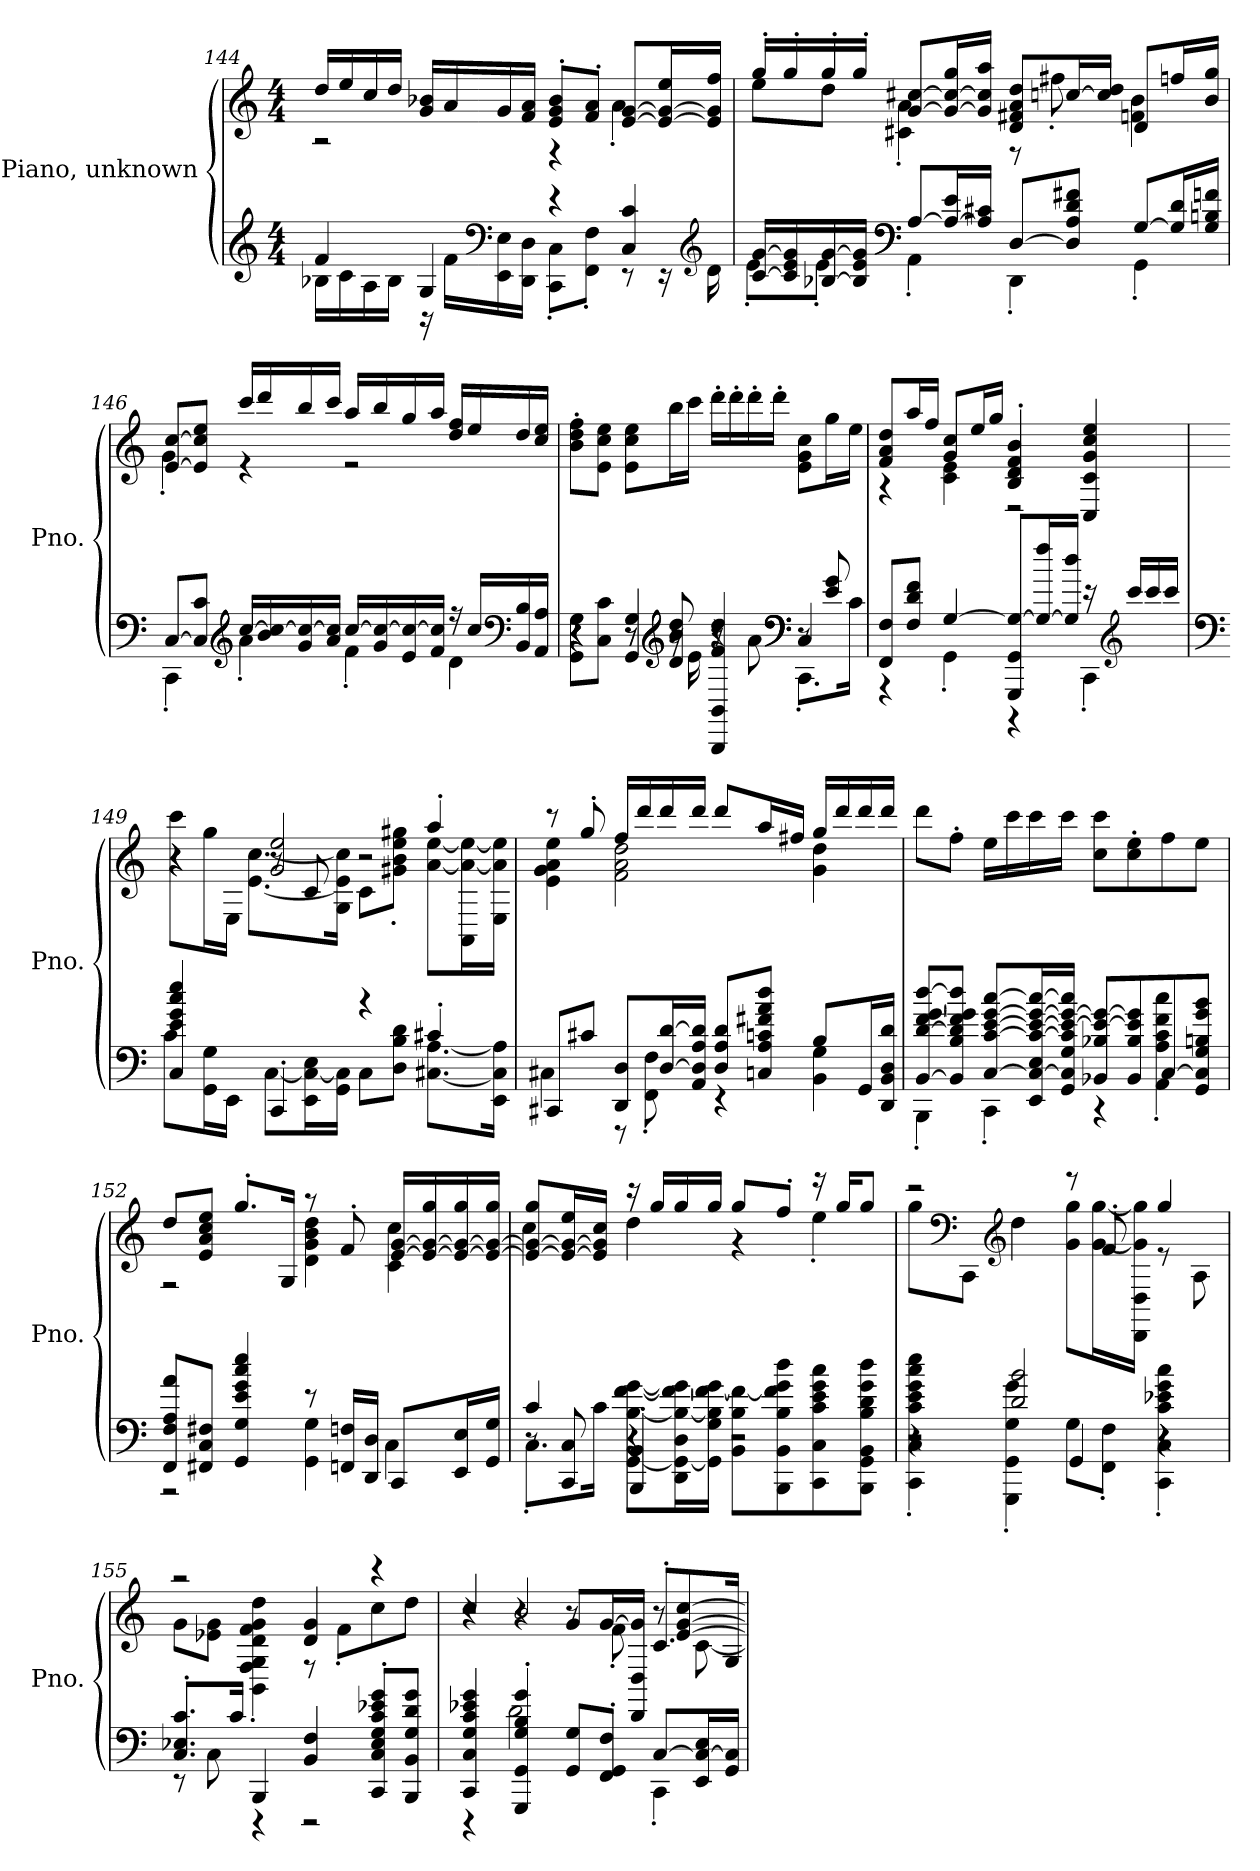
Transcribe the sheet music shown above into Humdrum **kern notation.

**kern	**kern
*part1	*part1
*staff2	*staff1
*I"Piano, unknown	*
*I'Pno.	*
!!LO:LB:g=z
*clefG2	*clefG2
*k[]	*k[]
*M4/4	*M4/4
=144	=144
*^	*^
4f/	16B-X\LL	16dd/LL	2r
.	16c\	16ee/	.
.	16A\	16cc/	.
.	16B-\JJ	16dd/JJ	.
4G/	16r	16g/ 16b-X/LL	.
.	16f\LL	16a/	.
*clefF4	*	*	*
.	16EE\ 16E\	16g/	.
.	16DD\ 16D\JJ	16f/ 16a/JJ	.
4r	8CC\' 8C\'L	8e/' 8g/' 8b-/'L	4r
.	8FF\' 8F\'J	8f/' 8a/'J	.
4C/ 4c/	8r	[8e/ [8g/L	4a'\
.	16r	16e/_ 16g/_ 16ee/L	.
*clefG2	*	*	*
.	16d\	16e/] 16g/] 16ff/JJ	.
!!LO:LB:g=z	!!
=145	=145	=145	=145
[16c/ [16g/LL	8e'\L	16gg'/LL	8ee\L
16c/] 16e/ 16g/]	.	16gg'/	.
[16B-X/ [16g/	8e'\J	16gg'/	8dd\J
16B-/] 16e/ 16g/]JJ	.	16gg'/JJ	.
*clefF4	*	*	*
[8A/L	4AA'\	[8g/ [8cc#X/L	4c#X\' 4a\'
16A/_ 16e/L	.	16g/_ 16cc#/_ 16gg/L	.
16A/] 16c#X/JJ	.	16g/] 16cc#/] 16aa/JJ	.
[8D/L	4DD'\	8d/ 8f#X/ 8a/ 8dd/L	8r
8D/] 8A/ 8d/ 8f#X/J	.	[16ccn/L	8ff#X'\
.	.	16cc/] 16dd/JJ	.
[8G/L	4GG'\	8d/L	4fn\ 4b\
16G/] 16d/L	.	16ffn/L	.
16G/ 16Bn/ 16fn/JJ	.	16b/ 16gg/JJ	.
!!LO:LB:g=z	!!
=146	=146	=146	=146
[8C/L	4CC'\	[8e/ [8cc/L	4g'\
8C/] 8c/J	.	8e/] 8cc/] 8ee/J	.
*clefG2	*	*	*
[16cc/LL	4a'\	16ccc/LL	4r
16b/ 16cc/_	.	16ddd/	.
16g/ 16cc/_	.	16bb/	.
16a/ 16cc/]JJ	.	16ccc/JJ	.
[16cc/LL	4f'\	16aa/LL	2r
16g/ 16cc/_	.	16bb/	.
16e/ 16cc/_	.	16gg/	.
16f/ 16cc/]JJ	.	16aa/JJ	.
16r	4d\	16dd/ 16ff/LL	.
16cc/LL	.	16ee/	.
*clefF4	*	*	*
16BB/ 16B/	.	16dd/	.
16AA/ 16A/JJ	.	16cc/ 16ee/JJ	.
*	*	*v	*v
=147	=147	=147
*	*^	*
4r	8GG\ 8G\L	4r	8b\' 8dd\' 8ff\'L
.	8C\ 8c\J	.	8e\ 8cc\ 8ee\J
8r	8r	4GG/ 4G/	8e\ 8cc\ 8ee\L
*clefG2	*	*	*
8d/ 8b/ 8dd/	16r	.	16bb\L
.	16e\	.	16ccc\JJ
4r	8r	4BBB/ 4BB/ 4f/ 4dd/	16ddd'\LL
.	.	.	16ddd'\
.	8a\	.	16ddd'\
.	.	.	16ddd'\JJ
*clefF4	*	*	*
8r	8.CC'\L	4C/	8e\ 8g\ 8cc\L
8e/ 8g/	.	.	16gg\L
.	16c\Jk	.	16ee\JJ
*	*v	*v	*
!!LO:LB:g=z
=148	=148	=148
*	*	*^
8FF/ 8F/L	4r	8f/ 8a/ 8dd/L	4r
8F/ 8d/ 8f/J	.	16aa/L	.
.	.	16ff/JJ	.
[4G/	4GG'\	8g/ 8cc/L	4c\ 4e\
.	.	16ee/L	.
.	.	16gg/JJ	.
8GGG/ 8GG/ 8G/_L	4r	4B/' 4d/' 4f/' 4b/'	2r
16G/_ 16ff/L	.	.	.
16G/] 16dd/JJ	.	.	.
16r	4CC'\	4C/ 4c/ 4g/ 4cc/ 4ee/	.
*clefG2	*	*	*
16ccc/LL	.	.	.
16ccc/	.	.	.
16ccc/JJ	.	.	.
*	*	*v	*v
=149	=149	=149
*clefF4	*	*
*	*	*^
*	*	*	*^
4C/ 4e/ 4g/ 4cc/ 4ee/	8c\L	4r	8ccc\L	4r
.	16GG\ 16G\L	.	16gg\L	.
.	16EE\JJ	.	16E\JJ	.
4CC'/	[8C\L	2g/ 2ee/	[8.e\ [8.cc\L	8r
.	16EE\ 16C\_ 16E\L	.	.	8c/
.	16GG\ 16C\]JJ	.	16G\ 16e\] 16cc\]Jk	.
4r	8C\L	.	8c\L	2r
.	8D\ 8B\ 8d\J	.	8g#X\' 8b\' 8ee\' 8gg#X\'J	.
4c#X'/	[8.C#X\ [8.A\L	4aa'/	[8a\ [8ee\L	.
.	.	.	16AA\ 16a\_ 16ee\_L	.
.	16EE\ 16C#\] 16A\]Jk	.	16E\ 16a\] 16ee\]JJ	.
*	*	*	*v	*v
!!LO:LB:g=z
=150	=150	=150	=150
8CC#X/L	4C#X\	8r	4e\ 4g\ 4a\ 4ee\
8c#X/J	.	8gg'/	.
8DD/ 8D/L	8r	16ff/LL	2f\ 2a\ 2dd\
.	.	16ddd/	.
[16D/ [16d/L	8FF\' 8F\'	16ddd/	.
16AA/ 16D/] 16A/ 16d/]JJ	.	16ddd/JJ	.
8D/ 8A/ 8d/L	4r	8ddd/L	.
8Cn/ 8A/ 8cn/ 8f#X/ 8a/ 8dd/J	.	16aa/L	.
.	.	16ff#X/JJ	.
8B/L	4BB\ 4G\	16gg/LL	4g\ 4dd\
.	.	16ddd/	.
16GG/L	.	16ddd/	.
16DD/ 16BB/ 16D/ 16d/JJ	.	16ddd/JJ	.
*	*	*v	*v
=151	=151	=151
[8BB/ [8d/ [8f/ [8g/ [8dd/L	4BBB'\	8ddd\L
8BB/] 8B/ 8d/] 8f/] 8g/] 8dd/]J	.	8ff'\J
[8C/ [8c/ [8e/ [8g/ [8cc/L	4CC'\	16ee\LL
.	.	16ccc\
16EE/ 16C/_ 16E/ 16c/_ 16e/_ 16g/_ 16cc/_L	.	16ccc\
16GG/ 16C/] 16G/ 16c/] 16e/_ 16g/_ 16cc/]JJ	.	16ccc\JJ
8BB-X/ 8B-X/ 8e/_ 8g/_L	4r	8cc\ 8ccc\L
8BB-/ 8B-/ 8e/] 8g/]	.	8cc\' 8ee\'
[8C/	4AA\' 4A\' 4c\' 4f\' 4cc\'	8ff\
8GG/ 8C/] 8G/ 8Bn/ 8g/ 8b/J	.	8ee\J
!!LO:PB:g=z
=152	=152	=152
*	*	*^
8FF/ 8F/ 8A/ 8a/L	2r	8dd/L	2r
8FF#X/ 8C/ 8F#X/J	.	8e/ 8a/ 8cc/ 8ee/J	.
4GG/ 4G/ 4e/ 4g/ 4cc/ 4ee/	.	8.gg'/L	.
.	.	16G/Jk	.
8r	4GG\ 4G\	8r	4d\ 4g\ 4b\ 4dd\
16FFn/ 16Fn/LL	.	8f'/	.
16DD/ 16D/JJ	.	.	.
8CC/L	4C\	[16e/ [16g/LL	4c\ 4cc\
.	.	16e/_ 16g/_ 16gg/	.
16EE/ 16E/L	.	16e/_ 16g/_ 16gg/	.
16GG/ 16G/JJ	.	16e/_ 16g/_ 16gg/JJ	.
=153	=153	=153	=153
*	*^	*	*
4c/	8.C'\L	8r	8e/_ 8g/_ 8gg/L	4cc\
.	.	8CC/ 8C/	16e/_ 16g/_ 16ee/L	.
.	16c\Jk	.	16e/] 16g/] 16cc/JJ	.
4r	[8GG\ [8B\ [8f\ [8g\L	4BBB/' 4BB/'	16r	4dd\
.	.	.	16gg/LL	.
.	16DD\ 16GG\_ 16D\ 16B\_ 16f\_ 16g\_L	.	16gg/	.
.	16GG\] 16G\ 16B\] 16f\_ 16g\]JJ	.	16gg/JJ	.
2r	8BB\ 8B\ 8f\_L	2r	8gg/L	4r
.	8BBB\ 8BB\ 8B\ 8f\] 8g\ 8dd\	.	8ff'/J	.
.	8CC\ 8C\ 8c\ 8e\ 8g\ 8cc\	.	16r	4ee'\
.	.	.	16gg/KL	.
.	8BBB\ 8GG\ 8BB\ 8B\ 8d\ 8g\ 8dd\J	.	8gg/J	.
!!LO:LB:g=z	!!
=154	=154	=154	=154	=154
4r	4CC\' 4C\' 4c\' 4e\' 4g\' 4cc\' 4ee\'	2r	2r	8gg\L
*	*	*	*clefF4	*
.	.	.	.	8CC\J
*	*	*	*clefG2	*
2d/ 2b/	4GGG\' 4GG\' 4G\' 4g\'	.	.	4dd\
.	8G\L	4GG/	8r	8g\ 8gg\L
.	8FF\' 8F\'J	.	8f'/	[16g\ [16gg\L
.	.	.	.	16DD\ 16D\ 16g\] 16gg\]JJ
4r	4CC\' 4C\' 4c\' 4e-X\' 4g\' 4cc\'	4r	4gg/	8r
.	.	.	.	8A\
*	*v	*v	*	*
=155	=155	=155	=155
8.C/' 8.E-X/' 8.c/'L	8r	2r	8g\L
.	8C\	.	8e-X\ 8g\J
16c/Jk	.	.	.
4BBB/	4r	.	4BB\' 4F\' 4G\' 4d\' 4f\' 4g\' 4dd\'
4BB/ 4F/	2r	4d/ 4g/	8r
.	.	.	8f'\L
8CC/' 8C/' 8E-/' 8G/' 8c/' 8e-X/' 8g/'L	.	4r	8cc\
8BBB/ 8BB/ 8G/ 8d/ 8g/J	.	.	8dd\J
=156	=156	=156	=156
*	*	*	*^
4CC/ 4C/ 4G/ 4c/ 4e-X/ 4g/	4r	4cc/	2r	4r
4GGG/' 4GG/' 4G/' 4B/' 4g/'	2d\	4r	.	2b/
8GG/ 8G/L	.	8g/L	8r	.
8FF/' 8GG/' 8F/'J	.	[16g/L	8f'\	.
.	.	16DD/ 16D/ 16g/]JJ	.	.
[8C/L	4CC'\	8.c'/L	8r	[4e/ [4g/ [4cc/
16EE/ 16C/_ 16E/L	.	.	[8c\	.
16GG/ 16C/]JJ	.	16G/Jk	.	.
*v	*v	*	*	*
*	*v	*v	*v
=	=
*-	*-
